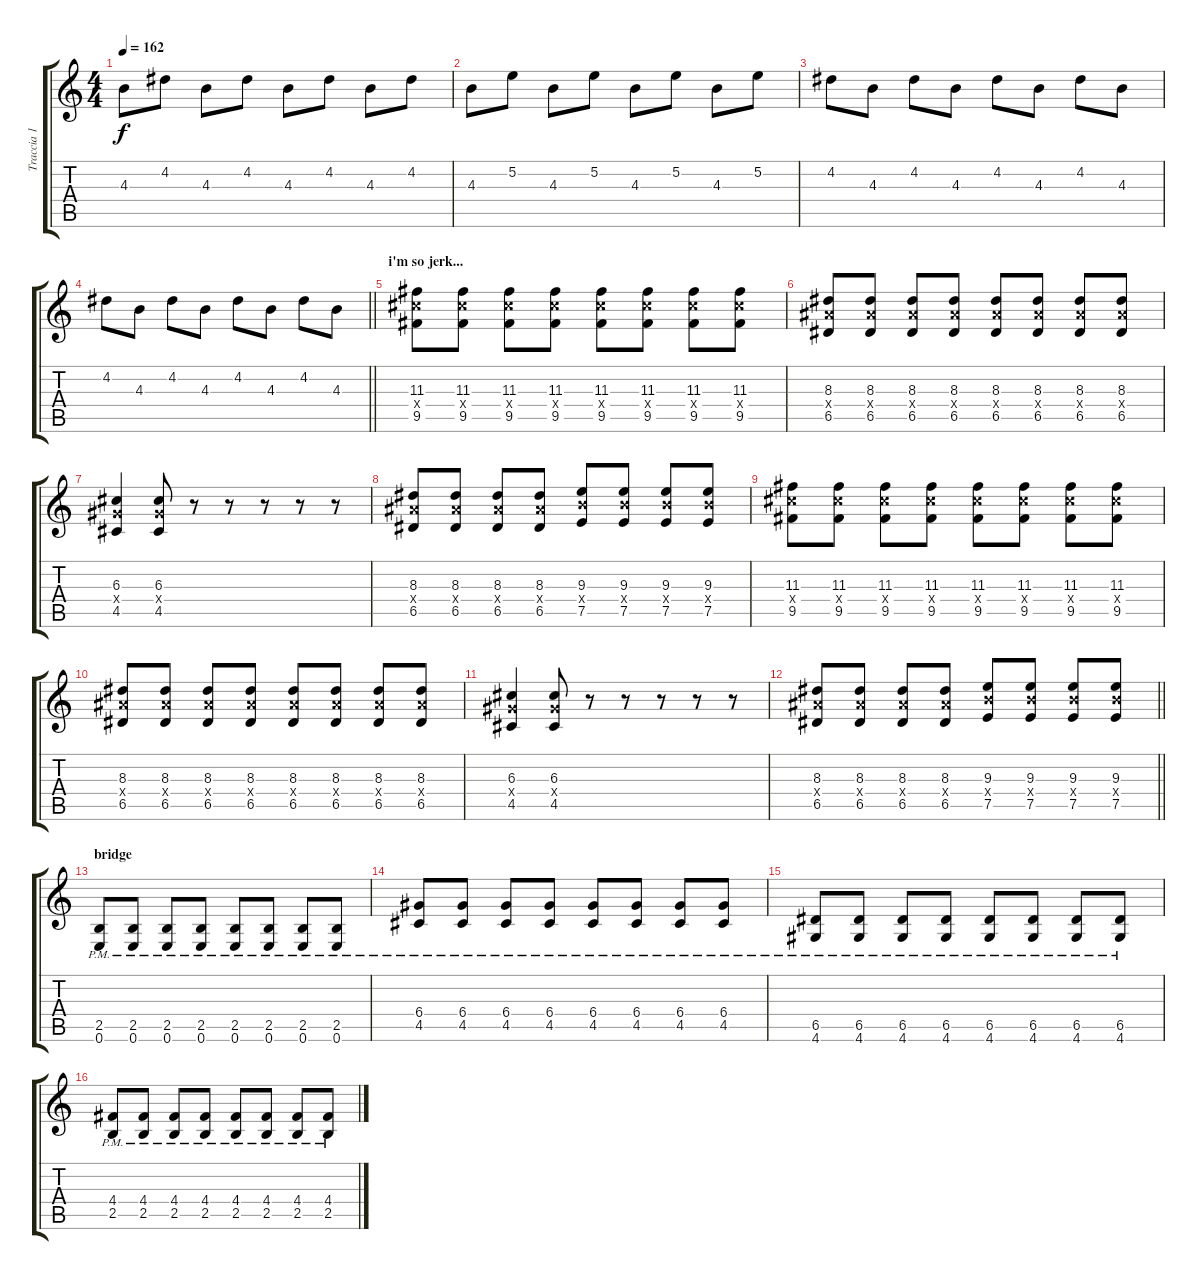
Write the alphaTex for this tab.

\track ("Traccia 1" "Traccia 1") {instrument distortionguitar}
\staff {score tabs}
\tuning (E4 B3 G3 D3 A2 E2) {hide}
\ts (4 4)
\tempo 162
\clef g2
\ks c
4.3.8{dy f} 4.2.8 4.3.8 4.2.8 4.3.8 4.2.8 4.3.8 4.2.8 |
4.3.8 5.2.8 4.3.8 5.2.8 4.3.8 5.2.8 4.3.8 5.2.8 |
4.2.8 4.3.8 4.2.8 4.3.8 4.2.8 4.3.8 4.2.8 4.3.8 |
\barLineRight lightlight
4.2.8 4.3.8 4.2.8 4.3.8 4.2.8 4.3.8 4.2.8 4.3.8 |
\section ("" "i'm so jerk...")
(11.3 11.4{x} 9.5).8 (11.3 11.4{x} 9.5).8 (11.3 11.4{x} 9.5).8 (11.3 11.4{x} 9.5).8 (11.3 11.4{x} 9.5).8 (11.3 11.4{x} 9.5).8 (11.3 11.4{x} 9.5).8 (11.3 11.4{x} 9.5).8 |
(8.3 8.4{x} 6.5).8 (8.3 8.4{x} 6.5).8 (8.3 8.4{x} 6.5).8 (8.3 8.4{x} 6.5).8 (8.3 8.4{x} 6.5).8 (8.3 8.4{x} 6.5).8 (8.3 8.4{x} 6.5).8 (8.3 8.4{x} 6.5).8 |
(6.3 6.4{x} 4.5).4 (6.3 6.4{x} 4.5).8 r.8 r.8 r.8 r.8 r.8 |
(8.3 8.4{x} 6.5).8 (8.3 8.4{x} 6.5).8 (8.3 8.4{x} 6.5).8 (8.3 8.4{x} 6.5).8 (9.3 9.4{x} 7.5).8 (9.3 9.4{x} 7.5).8 (9.3 9.4{x} 7.5).8 (9.3 9.4{x} 7.5).8 |
(11.3 11.4{x} 9.5).8 (11.3 11.4{x} 9.5).8 (11.3 11.4{x} 9.5).8 (11.3 11.4{x} 9.5).8 (11.3 11.4{x} 9.5).8 (11.3 11.4{x} 9.5).8 (11.3 11.4{x} 9.5).8 (11.3 11.4{x} 9.5).8 |
(8.3 8.4{x} 6.5).8 (8.3 8.4{x} 6.5).8 (8.3 8.4{x} 6.5).8 (8.3 8.4{x} 6.5).8 (8.3 8.4{x} 6.5).8 (8.3 8.4{x} 6.5).8 (8.3 8.4{x} 6.5).8 (8.3 8.4{x} 6.5).8 |
(6.3 6.4{x} 4.5).4 (6.3 6.4{x} 4.5).8 r.8 r.8 r.8 r.8 r.8 |
\barLineRight lightlight
(8.3 8.4{x} 6.5).8 (8.3 8.4{x} 6.5).8 (8.3 8.4{x} 6.5).8 (8.3 8.4{x} 6.5).8 (9.3 9.4{x} 7.5).8 (9.3 9.4{x} 7.5).8 (9.3 9.4{x} 7.5).8 (9.3 9.4{x} 7.5).8 |
\section ("" "bridge")
(2.5{pm} 0.6{pm}).8 (2.5{pm} 0.6{pm}).8 (2.5{pm} 0.6{pm}).8 (2.5{pm} 0.6{pm}).8 (2.5{pm} 0.6{pm}).8 (2.5{pm} 0.6{pm}).8 (2.5{pm} 0.6{pm}).8 (2.5{pm} 0.6{pm}).8 |
(6.4{pm} 4.5{pm}).8 (6.4{pm} 4.5{pm}).8 (6.4{pm} 4.5{pm}).8 (6.4{pm} 4.5{pm}).8 (6.4{pm} 4.5{pm}).8 (6.4{pm} 4.5{pm}).8 (6.4{pm} 4.5{pm}).8 (6.4{pm} 4.5{pm}).8 |
(6.5{pm} 4.6{pm}).8 (6.5{pm} 4.6{pm}).8 (6.5{pm} 4.6{pm}).8 (6.5{pm} 4.6{pm}).8 (6.5{pm} 4.6{pm}).8 (6.5{pm} 4.6{pm}).8 (6.5{pm} 4.6{pm}).8 (6.5{pm} 4.6{pm}).8 |
(4.4{pm} 2.5{pm}).8 (4.4{pm} 2.5{pm}).8 (4.4{pm} 2.5{pm}).8 (4.4{pm} 2.5{pm}).8 (4.4{pm} 2.5{pm}).8 (4.4{pm} 2.5{pm}).8 (4.4{pm} 2.5{pm}).8 (4.4{pm} 2.5{pm}).8
